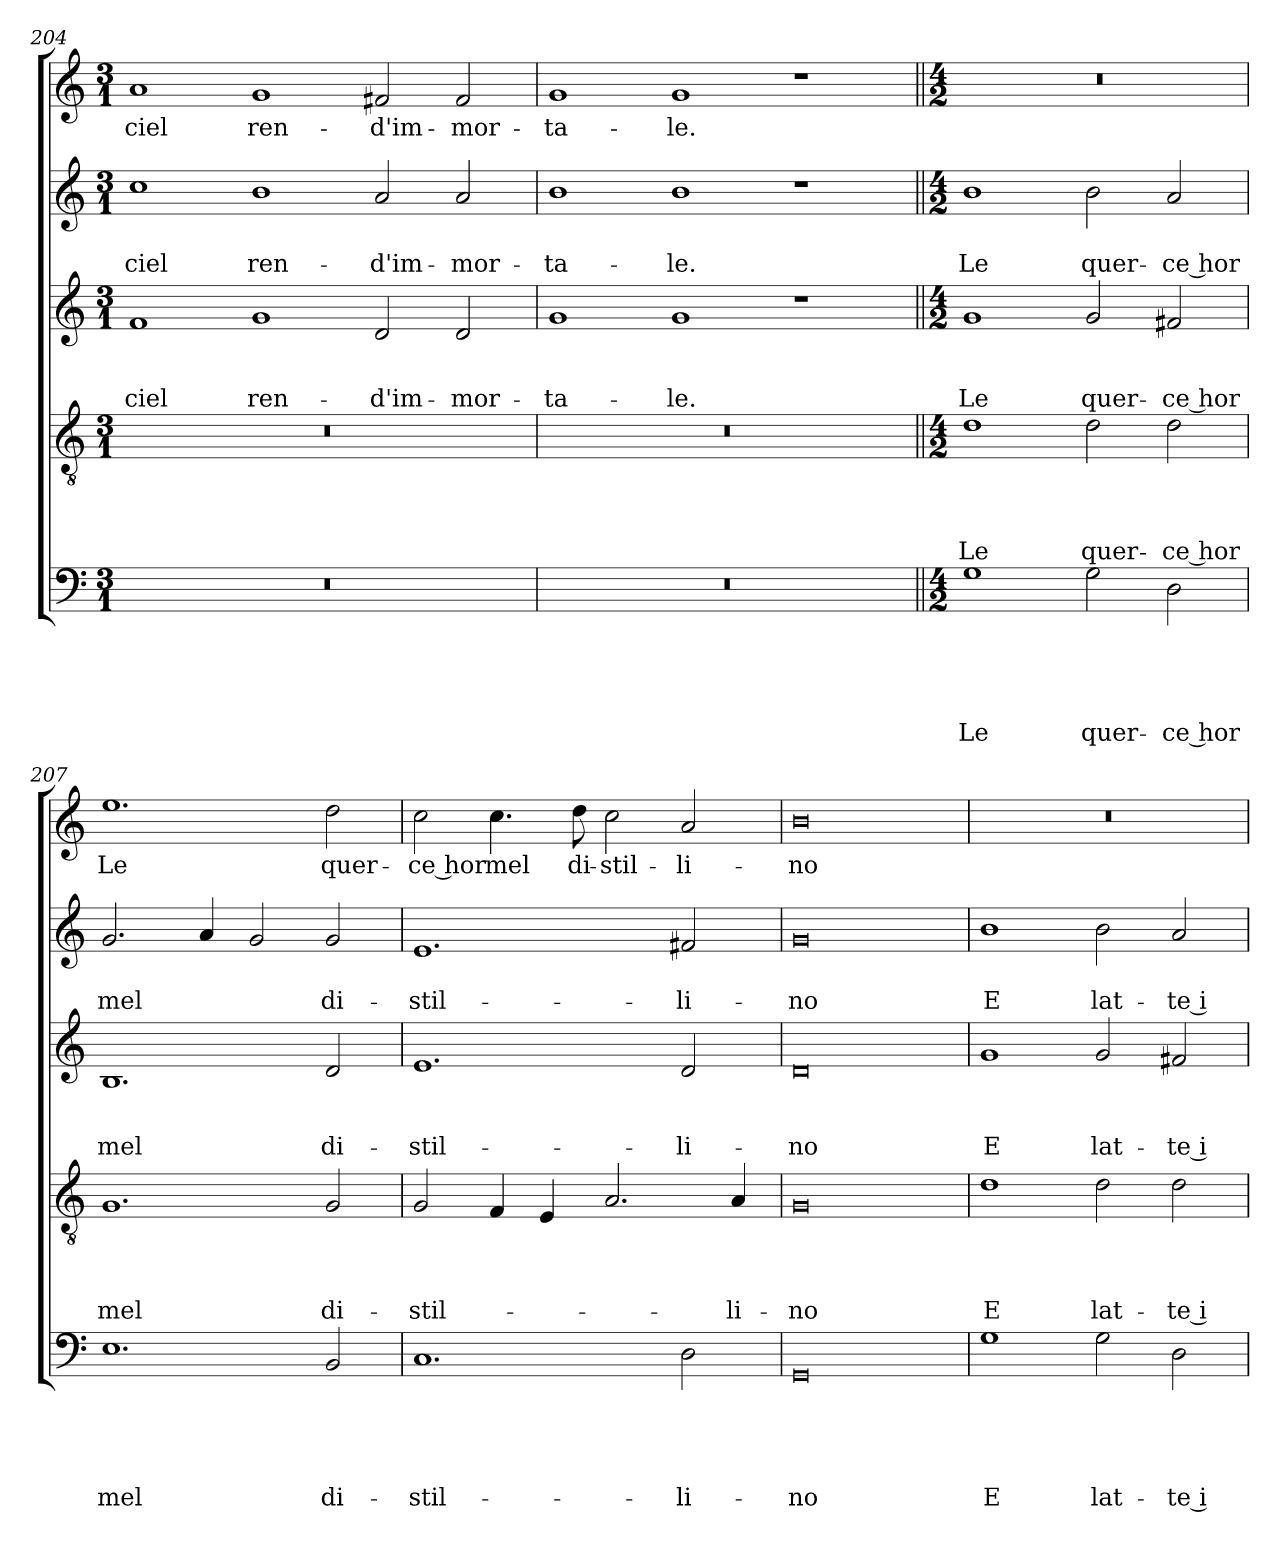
**kern	**text	**text	**text	**text	**text	**kern	**text	**text	**text	**text	**kern	**text	**text	**text	**kern	**text	**text	**kern	**text
*part5	*part5	*part5	*part5	*part5	*part5	*part4	*part4	*part4	*part4	*part4	*part3	*part3	*part3	*part3	*part2	*part2	*part2	*part1	*part1
*staff5	*staff5	*staff5	*staff5	*staff5	*staff5	*staff4	*staff4	*staff4	*staff4	*staff4	*staff3	*staff3	*staff3	*staff3	*staff2	*staff2	*staff2	*staff1	*staff1
*clefF4	*	*	*	*	*	*clefGv2	*	*	*	*	*clefG2	*	*	*	*clefG2	*	*	*clefG2	*
*k[]	*	*	*	*	*	*k[]	*	*	*	*	*k[]	*	*	*	*k[]	*	*	*k[]	*
*C:	*	*	*	*	*	*C:	*	*	*	*	*C:	*	*	*	*C:	*	*	*C:	*
*M3/1	*	*	*	*	*	*M3/1	*	*	*	*	*M3/1	*	*	*	*M3/1	*	*	*M3/1	*
=204	=204	=204	=204	=204	=204	=204	=204	=204	=204	=204	=204	=204	=204	=204	=204	=204	=204	=204	=204
!	!	!	!	!	!	!	!	!	!	!	!	!	!	!LO:LY:b	!	!	!LO:LY:b	!	!LO:LY:b
0.r	.	.	.	.	.	0.r	.	.	.	.	1f	.	.	ciel	1cc	.	ciel	1a	ciel
!	!	!	!	!	!	!	!	!	!	!	!	!	!	!LO:LY:b	!	!	!LO:LY:b	!	!LO:LY:b
.	.	.	.	.	.	.	.	.	.	.	1g	.	.	ren-	1b	.	ren-	1g	ren-
!	!	!	!	!	!	!	!	!	!	!	!	!	!	!LO:LY:b	!	!	!LO:LY:b	!	!LO:LY:b
.	.	.	.	.	.	.	.	.	.	.	2d/	.	.	-d'im-	2a/	.	-d'im-	2f#X/	-d'im-
!	!	!	!	!	!	!	!	!	!	!	!	!	!	!LO:LY:b	!	!	!LO:LY:b	!	!LO:LY:b
.	.	.	.	.	.	.	.	.	.	.	2d/	.	.	-mor-	2a/	.	-mor-	2f#/	-mor-
=205	=205	=205	=205	=205	=205	=205	=205	=205	=205	=205	=205	=205	=205	=205	=205	=205	=205	=205	=205
!	!	!	!	!	!	!	!	!	!	!	!	!	!	!LO:LY:b	!	!	!LO:LY:b	!	!LO:LY:b
0.r	.	.	.	.	.	0.r	.	.	.	.	1g	.	.	-ta-	1b	.	-ta-	1g	-ta-
!	!	!	!	!	!	!	!	!	!	!	!	!	!	!LO:LY:b	!	!	!LO:LY:b	!	!LO:LY:b
.	.	.	.	.	.	.	.	.	.	.	1g	.	.	-le.	1b	.	-le.	1g	-le.
.	.	.	.	.	.	.	.	.	.	.	1r	.	.	.	1r	.	.	1r	.
!!LO:LB:g=z
=206||	=206||	=206||	=206||	=206||	=206||	=206||	=206||	=206||	=206||	=206||	=206||	=206||	=206||	=206||	=206||	=206||	=206||	=206||	=206||
*M4/2	*	*	*	*	*	*M4/2	*	*	*	*	*M4/2	*	*	*	*M4/2	*	*	*M4/2	*
!	!	!	!	!	!LO:LY:b	!	!	!	!	!LO:LY:b	!	!	!	!LO:LY:b	!	!	!LO:LY:b	!	!
1G	.	.	.	.	Le	1d	.	.	.	Le	1g	.	.	Le	1b	.	Le	0r	.
!	!	!	!	!	!LO:LY:b	!	!	!	!	!LO:LY:b	!	!	!	!LO:LY:b	!	!	!LO:LY:b	!	!
2G\	.	.	.	.	quer-	2d\	.	.	.	quer-	2g/	.	.	quer-	2b\	.	quer-	.	.
!	!	!	!	!	!LO:LY:b	!	!	!	!	!LO:LY:b	!	!	!	!LO:LY:b	!	!	!LO:LY:b	!	!
2D\	.	.	.	.	-ce hor	2d\	.	.	.	-ce hor	2f#X/	.	.	-ce hor	2a/	.	-ce hor	.	.
=207	=207	=207	=207	=207	=207	=207	=207	=207	=207	=207	=207	=207	=207	=207	=207	=207	=207	=207	=207
!	!	!	!	!	!LO:LY:b	!	!	!	!	!LO:LY:b	!	!	!	!LO:LY:b	!	!	!LO:LY:b	!	!LO:LY:b
1.E	.	.	.	.	mel	1.G	.	.	.	mel	1.B	.	.	mel	2.g/	.	mel	1.ee	Le
.	.	.	.	.	.	.	.	.	.	.	.	.	.	.	4a/	.	.	.	.
.	.	.	.	.	.	.	.	.	.	.	.	.	.	.	2g/	.	.	.	.
!	!	!	!	!	!LO:LY:b	!	!	!	!	!LO:LY:b	!	!	!	!LO:LY:b	!	!	!LO:LY:b	!	!LO:LY:b
2BB/	.	.	.	.	di-	2G/	.	.	.	di-	2d/	.	.	di-	2g/	.	di-	2dd\	quer-
=208	=208	=208	=208	=208	=208	=208	=208	=208	=208	=208	=208	=208	=208	=208	=208	=208	=208	=208	=208
!	!	!	!	!	!LO:LY:b	!	!	!	!	!LO:LY:b	!	!	!	!LO:LY:b	!	!	!LO:LY:b	!	!LO:LY:b
1.C	.	.	.	.	-stil-	2G/	.	.	.	-stil-	1.e	.	.	-stil-	1.e	.	-stil-	2cc\	-ce hor
!	!	!	!	!	!	!	!	!	!	!	!	!	!	!	!	!	!	!	!LO:LY:b
.	.	.	.	.	.	4F/	.	.	.	.	.	.	.	.	.	.	.	4.cc\	mel
.	.	.	.	.	.	4E/	.	.	.	.	.	.	.	.	.	.	.	.	.
!	!	!	!	!	!	!	!	!	!	!	!	!	!	!	!	!	!	!	!LO:LY:b
.	.	.	.	.	.	.	.	.	.	.	.	.	.	.	.	.	.	8dd\	di-
!	!	!	!	!	!	!	!	!	!	!	!	!	!	!	!	!	!	!	!LO:LY:b
.	.	.	.	.	.	2.A/	.	.	.	.	.	.	.	.	.	.	.	2cc\	-stil-
!	!	!	!	!	!LO:LY:b	!	!	!	!	!	!	!	!	!LO:LY:b	!	!	!LO:LY:b	!	!LO:LY:b
2D\	.	.	.	.	-li-	.	.	.	.	.	2d/	.	.	-li-	2f#X/	.	-li-	2a/	-li-
!	!	!	!	!	!	!	!	!	!	!LO:LY:b	!	!	!	!	!	!	!	!	!
.	.	.	.	.	.	4A/	.	.	.	-li-	.	.	.	.	.	.	.	.	.
=209	=209	=209	=209	=209	=209	=209	=209	=209	=209	=209	=209	=209	=209	=209	=209	=209	=209	=209	=209
!	!	!	!	!	!LO:LY:b	!	!	!	!	!LO:LY:b	!	!	!	!LO:LY:b	!	!	!LO:LY:b	!	!LO:LY:b
0GG	.	.	.	.	-no	0G	.	.	.	-no	0d	.	.	-no	0g	.	-no	0b	-no
=210	=210	=210	=210	=210	=210	=210	=210	=210	=210	=210	=210	=210	=210	=210	=210	=210	=210	=210	=210
!	!	!	!	!	!LO:LY:b	!	!	!	!	!LO:LY:b	!	!	!	!LO:LY:b	!	!	!LO:LY:b	!	!
1G	.	.	.	.	E	1d	.	.	.	E	1g	.	.	E	1b	.	E	0r	.
!	!	!	!	!	!LO:LY:b	!	!	!	!	!LO:LY:b	!	!	!	!LO:LY:b	!	!	!LO:LY:b	!	!
2G\	.	.	.	.	lat-	2d\	.	.	.	lat-	2g/	.	.	lat-	2b\	.	lat-	.	.
!	!	!	!	!	!LO:LY:b	!	!	!	!	!LO:LY:b	!	!	!	!LO:LY:b	!	!	!LO:LY:b	!	!
2D\	.	.	.	.	-te i	2d\	.	.	.	-te i	2f#X/	.	.	-te i	2a/	.	-te i	.	.
=	=	=	=	=	=	=	=	=	=	=	=	=	=	=	=	=	=	=	=
*-	*-	*-	*-	*-	*-	*-	*-	*-	*-	*-	*-	*-	*-	*-	*-	*-	*-	*-	*-
